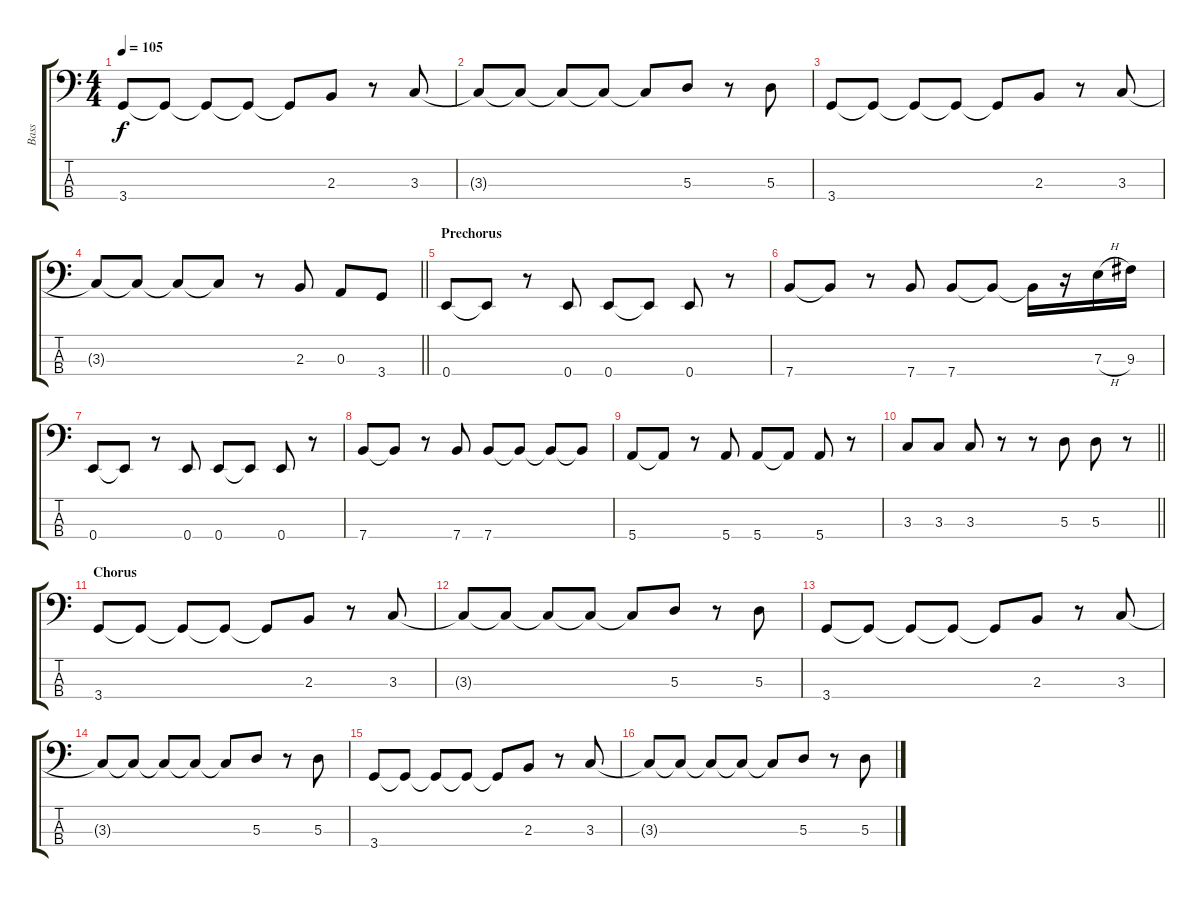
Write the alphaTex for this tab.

\track ("Bass" "Bass") {instrument electricbassfinger}
\staff {score tabs}
\tuning (G2 D2 A1 E1) {hide}
\ts (4 4)
\tempo 105
\clef f4
\ks c
3.4.8{dy f} 3.4{t}.8 3.4{t}.8 3.4{t}.8 3.4{t}.8 2.3.8 r.8 3.3.8 |
3.3{t}.8 3.3{t}.8 3.3{t}.8 3.3{t}.8 3.3{t}.8 5.3.8 r.8 5.3.8 |
3.4.8 3.4{t}.8 3.4{t}.8 3.4{t}.8 3.4{t}.8 2.3.8 r.8 3.3.8 |
\barLineRight lightlight
3.3{t}.8 3.3{t}.8 3.3{t}.8 3.3{t}.8 r.8 2.3.8 0.3.8 3.4.8 |
\section ("" "Prechorus")
0.4.8 0.4{t}.8 r.8 0.4.8 0.4.8 0.4{t}.8 0.4.8 r.8 |
7.4.8 7.4{t}.8 r.8 7.4.8 7.4.8 7.4{t}.8 7.4{t}.16 r.16 7.3{h}.16 9.3.16 |
0.4.8 0.4{t}.8 r.8 0.4.8 0.4.8 0.4{t}.8 0.4.8 r.8 |
7.4.8 7.4{t}.8 r.8 7.4.8 7.4.8 7.4{t}.8 7.4{t}.8 7.4{t}.8 |
5.4.8 5.4{t}.8 r.8 5.4.8 5.4.8 5.4{t}.8 5.4.8 r.8 |
\barLineRight lightlight
3.3.8 3.3.8 3.3.8 r.8 r.8 5.3.8 5.3.8 r.8 |
\section ("" "Chorus")
3.4.8 3.4{t}.8 3.4{t}.8 3.4{t}.8 3.4{t}.8 2.3.8 r.8 3.3.8 |
3.3{t}.8 3.3{t}.8 3.3{t}.8 3.3{t}.8 3.3{t}.8 5.3.8 r.8 5.3.8 |
3.4.8 3.4{t}.8 3.4{t}.8 3.4{t}.8 3.4{t}.8 2.3.8 r.8 3.3.8 |
3.3{t}.8 3.3{t}.8 3.3{t}.8 3.3{t}.8 3.3{t}.8 5.3.8 r.8 5.3.8 |
3.4.8 3.4{t}.8 3.4{t}.8 3.4{t}.8 3.4{t}.8 2.3.8 r.8 3.3.8 |
3.3{t}.8 3.3{t}.8 3.3{t}.8 3.3{t}.8 3.3{t}.8 5.3.8 r.8 5.3.8
